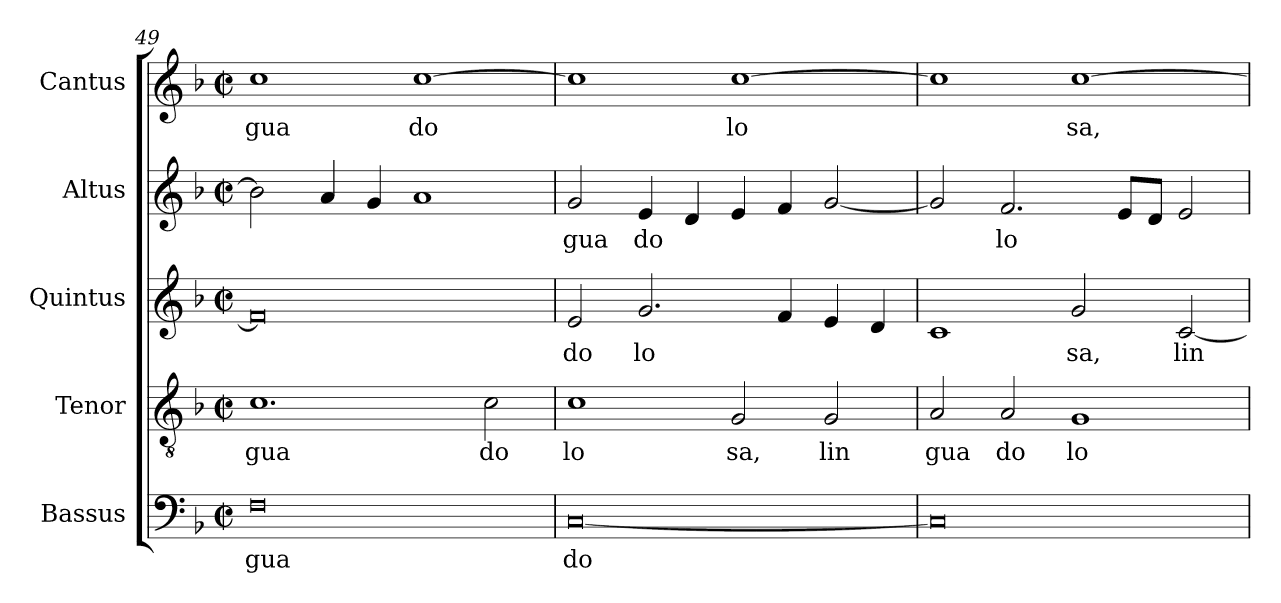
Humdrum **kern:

**kern	**text	**kern	**text	**kern	**text	**kern	**text	**kern	**text
*part5	*part5	*part4	*part4	*part3	*part3	*part2	*part2	*part1	*part1
*staff5	*staff5	*staff4	*staff4	*staff3	*staff3	*staff2	*staff2	*staff1	*staff1
*I"Bassus	*	*I"Tenor	*	*I"Quintus	*	*I"Altus	*	*I"Cantus	*
*clefF4	*	*clefGv2	*	*clefG2	*	*clefG2	*	*clefG2	*
*k[b-]	*	*k[b-]	*	*k[b-]	*	*k[b-]	*	*k[b-]	*
*F:	*	*F:	*	*F:	*	*F:	*	*F:	*
*M2/2	*	*M2/2	*	*M2/2	*	*M2/2	*	*M2/2	*
*met(c|)	*	*met(c|)	*	*met(c|)	*	*met(c|)	*	*met(c|)	*
=49	=49	=49	=49	=49	=49	=49	=49	=49	=49
!	!LO:LY:b:cj	!	!LO:LY:b:cj	!	!LO:LY:b:cj	!	!LO:LY:b:cj	!	!LO:LY:b:cj
0F	gua	1.c	gua	0f]	.	2b-\]	.	1cc	-gua
!	!	!	!	!	!	!	!LO:LY:b:cj	!	!
.	.	.	.	.	.	4a/	.	.	.
!	!	!	!	!	!	!	!LO:LY:b:cj	!	!
.	.	.	.	.	.	4g/	.	.	.
!	!	!	!	!	!	!	!LO:LY:b:cj	!	!LO:LY:b:cj
.	.	.	.	.	.	1a	.	[<1cc	do-
!	!	!	!LO:LY:b:cj	!	!	!	!	!	!
.	.	2c\	do	.	.	.	.	.	.
!!LO:LB:g=z
=50	=50	=50	=50	=50	=50	=50	=50	=50	=50
!	!LO:LY:b:cj	!	!LO:LY:b:cj	!	!LO:LY:b:cj	!	!LO:LY:b:cj	!	!LO:LY:b:cj
[<0C	do-	1c	lo	2e/	do	2g/	gua	1cc]	--
!	!	!	!	!	!LO:LY:b:cj	!	!LO:LY:b:cj	!	!
.	.	.	.	2.g/	lo	4e/	do	.	.
!	!	!	!	!	!	!	!LO:LY:b:cj	!	!
.	.	.	.	.	.	4d/	.	.	.
!	!	!	!LO:LY:b:cj	!	!	!	!LO:LY:b:cj	!	!LO:LY:b:cj
.	.	2G/	sa,	.	.	4e/	.	[>1cc	-lo
!	!	!	!	!	!LO:LY:b:cj	!	!LO:LY:b:cj	!	!
.	.	.	.	4f/	.	4f/	.	.	.
!	!	!	!LO:LY:b:cj	!	!LO:LY:b:cj	!	!LO:LY:b:cj	!	!
.	.	2G/	lin	4e/	.	[<2g/	.	.	.
!	!	!	!	!	!LO:LY:b:cj	!	!	!	!
.	.	.	.	4d/	.	.	.	.	.
=51	=51	=51	=51	=51	=51	=51	=51	=51	=51
!	!LO:LY:b:cj	!	!LO:LY:b:cj	!	!LO:LY:b:cj	!	!LO:LY:b:cj	!	!LO:LY:b:cj
0C]	--	2A/	gua	1c	.	2g/]	.	1cc]	.
!	!	!	!LO:LY:b:cj	!	!	!	!LO:LY:b:cj	!	!
.	.	2A/	do	.	.	2.f/	lo	.	.
!	!	!	!LO:LY:b:cj	!	!LO:LY:b:cj	!	!	!	!LO:LY:b:cj
.	.	1G	lo	2g/	sa,	.	.	[>1cc	sa,
!	!	!	!	!	!	!	!LO:LY:b:cj	!	!
.	.	.	.	.	.	8e/L	.	.	.
!	!	!	!	!	!	!	!LO:LY:b:cj	!	!
.	.	.	.	.	.	8d/J	.	.	.
!	!	!	!	!	!LO:LY:b:cj	!	!LO:LY:b:cj	!	!
.	.	.	.	[<2c/	lin	2e/	.	.	.
=	=	=	=	=	=	=	=	=	=
*-	*-	*-	*-	*-	*-	*-	*-	*-	*-
